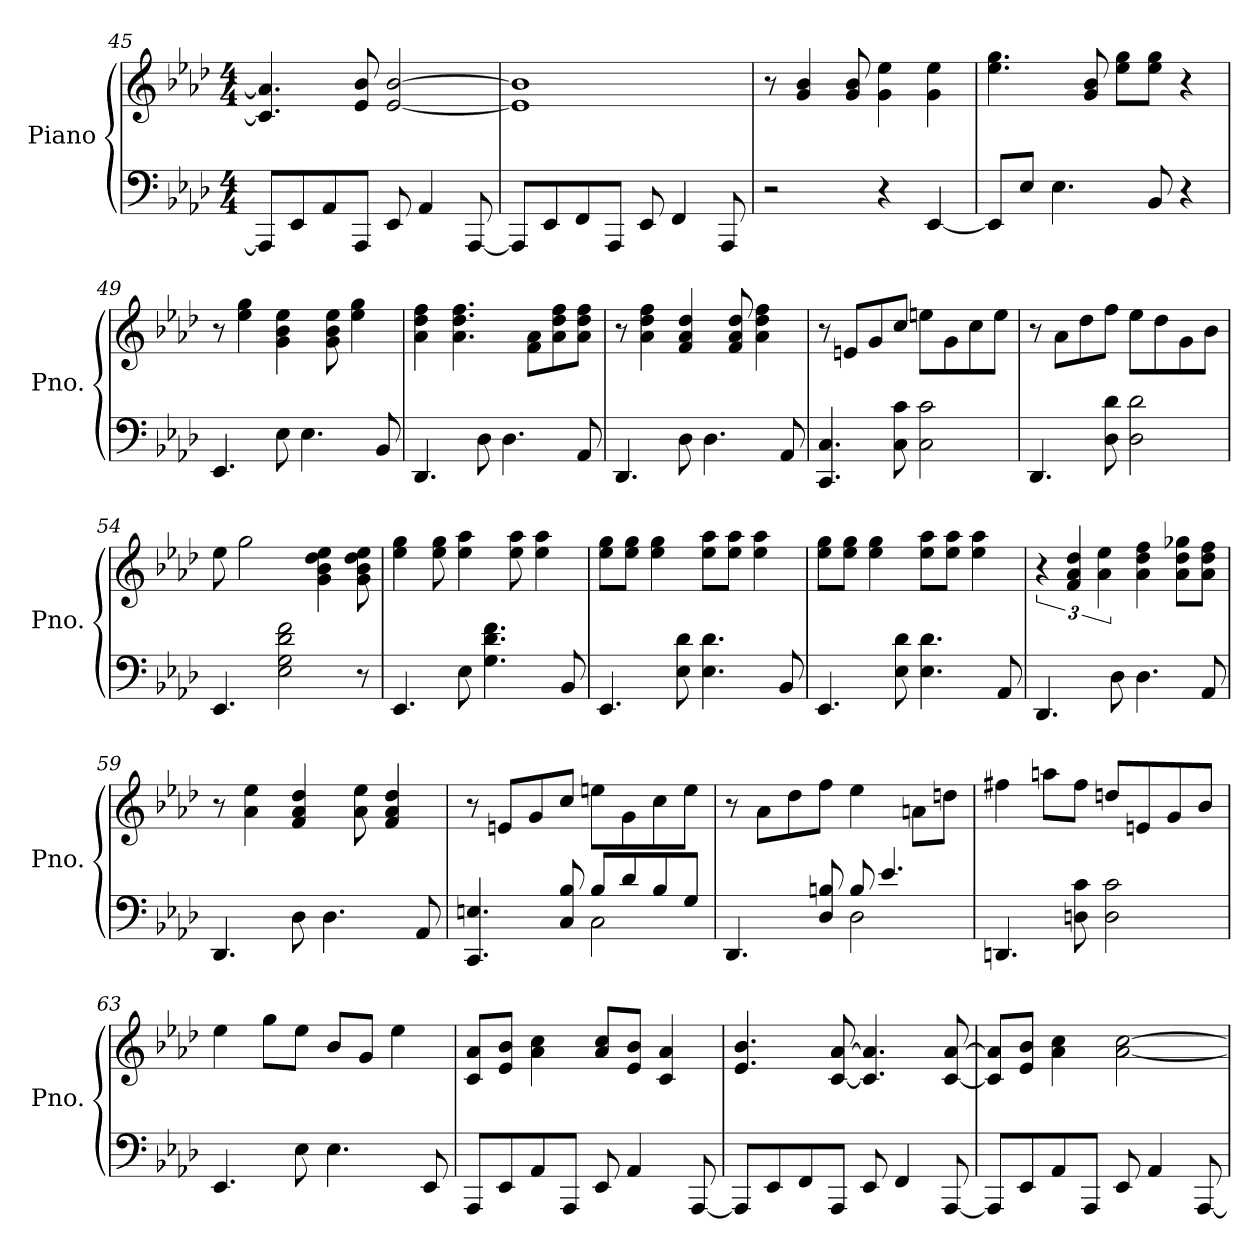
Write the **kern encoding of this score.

**kern	**kern
*part1	*part1
*staff2	*staff1
*I"Piano	*
*I'Pno.	*
!!LO:LB:g=z
*clefF4	*clefG2
*k[b-e-a-d-]	*k[b-e-a-d-]
*M4/4	*M4/4
=45	=45
8AAA-/L]	4.c/] 4.a-/]
8EE-/	.
8AA-/	.
8AAA-/J	8e-/ 8b-/
8EE-/	[2e-/ [2b-/
4AA-/	.
[8AAA-/	.
=46	=46
8AAA-/L]	1e-] 1b-]
8EE-/	.
8FF/	.
8AAA-/J	.
8EE-/	.
4FF/	.
8AAA-/	.
=47	=47
2r	8r
.	4g/ 4b-/
.	8g/ 8b-/
4r	4g\ 4ee-\
[4EE-/	4g\ 4ee-\
=48	=48
8EE-/L]	4.ee-\ 4.gg\
8E-/J	.
4.E-\	.
.	8g/ 8b-/
.	8ee-\ 8gg\L
8BB-/	8ee-\ 8gg\J
4r	4r
=49	=49
4.EE-/	8r
.	4ee-\ 4gg\
8E-\	4g\ 4b-\ 4ee-\
4.E-\	.
.	8g\ 8b-\ 8ee-\
.	4ee-\ 4gg\
8BB-/	.
!!LO:LB:g=z
=50	=50
4.DD-/	4a-\ 4dd-\ 4ff\
.	4.a-\ 4.dd-\ 4.ff\
8D-\	.
4.D-\	.
.	8f\ 8a-\L
.	8a-\ 8dd-\ 8ff\
8AA-/	8a-\ 8dd-\ 8ff\J
=51	=51
4.DD-/	8r
.	4a-\ 4dd-\ 4ff\
8D-\	4f/ 4a-/ 4dd-/
4.D-\	.
.	8f/ 8a-/ 8dd-/
.	4a-\ 4dd-\ 4ff\
8AA-/	.
=52	=52
4.CC/ 4.C/	8r
.	8en/L
.	8g/
8C\ 8c\	8cc/J
2C\ 2c\	8een\L
.	8g\
.	8cc\
.	8ee\J
=53	=53
4.DD-/	8r
.	8a-\L
.	8dd-\
8D-\ 8d-\	8ff\J
2D-\ 2d-\	8ee-\L
.	8dd-\
.	8g\
.	8b-\J
!!LO:LB:g=z
=54	=54
4.EE-/	8ee-\
.	2gg\
2E-\ 2G\ 2d-\ 2f\	.
.	4g\ 4b-\ 4dd-\ 4ee-\
8r	8g\ 8b-\ 8dd-\ 8ee-\
=55	=55
4.EE-/	4ee-\ 4gg\
.	8ee-\ 8gg\
8E-\	4ee-\ 4aa-\
4.G\ 4.d-\ 4.f\	.
.	8ee-\ 8aa-\
.	4ee-\ 4aa-\
8BB-/	.
=56	=56
4.EE-/	8ee-\ 8gg\L
.	8ee-\ 8gg\J
.	4ee-\ 4gg\
8E-\ 8d-\	.
4.E-\ 4.d-\	8ee-\ 8aa-\L
.	8ee-\ 8aa-\J
.	4ee-\ 4aa-\
8BB-/	.
=57	=57
4.EE-/	8ee-\ 8gg\L
.	8ee-\ 8gg\J
.	4ee-\ 4gg\
8E-\ 8d-\	.
4.E-\ 4.d-\	8ee-\ 8aa-\L
.	8ee-\ 8aa-\J
.	4ee-\ 4aa-\
8AA-/	.
!!LO:LB:g=z
=58	=58
4.DD-/	6r
.	6f/ 6a-/ 6dd-/
.	6a-\ 6ee-\
8D-\	.
4.D-\	4a-\ 4dd-\ 4ff\
.	8a-\ 8dd-\ 8gg-X\L
8AA-/	8a-\ 8dd-\ 8ff\J
=59	=59
4.DD-/	8r
.	4a-\ 4ee-\
8D-\	4f/ 4a-/ 4dd-/
4.D-\	.
.	8a-\ 8ee-\
.	4f/ 4a-/ 4dd-/
8AA-/	.
=60	=60
*^	*
4.CC/ 4.En/	2ryy	8r
.	.	8en/L
.	.	8g/
8C/ 8B-/	.	8cc/J
8B-/L	2C\	8een\L
8d-/	.	8g\
8B-/	.	8cc\
8G/J	.	8ee\J
=61	=61	=61
4.DD-/	2ryy	8r
.	.	8a-\L
.	.	8dd-\
8D-/ 8Bn/	.	8ff\J
8B/	2D-\	4ee-\
4.e-/	.	.
.	.	8an\L
.	.	8ddn\J
*v	*v	*
!!LO:PB:g=z
=62	=62
4.DDn/	4ff#X\
.	8aan\L
8Dn\ 8c\	8ff#\J
2D\ 2c\	8ddn/L
.	8en/
.	8g/
.	8b-/J
=63	=63
4.EE-/	4ee-\
.	8gg\L
8E-\	8ee-\J
4.E-\	8b-/L
.	8g/J
.	4ee-\
8EE-/	.
=64	=64
8AAA-/L	8c/ 8a-/L
8EE-/	8e-/ 8b-/J
8AA-/	4a-\ 4cc\
8AAA-/J	.
8EE-/	8a-/ 8cc/L
4AA-/	8e-/ 8b-/J
.	4c/ 4a-/
[8AAA-/	.
=65	=65
8AAA-/L]	4.e-/ 4.b-/
8EE-/	.
8FF/	.
8AAA-/J	[8c/ [8a-/
8EE-/	4.c/] 4.a-/]
4FF/	.
[8AAA-/	[8c/ [8a-/
!!LO:LB:g=z
=66	=66
8AAA-/L]	8c/] 8a-/]L
8EE-/	8e-/ 8b-/J
8AA-/	4a-\ 4cc\
8AAA-/J	.
8EE-/	[2a-\ [2cc\
4AA-/	.
[8AAA-/	.
=	=
*-	*-
